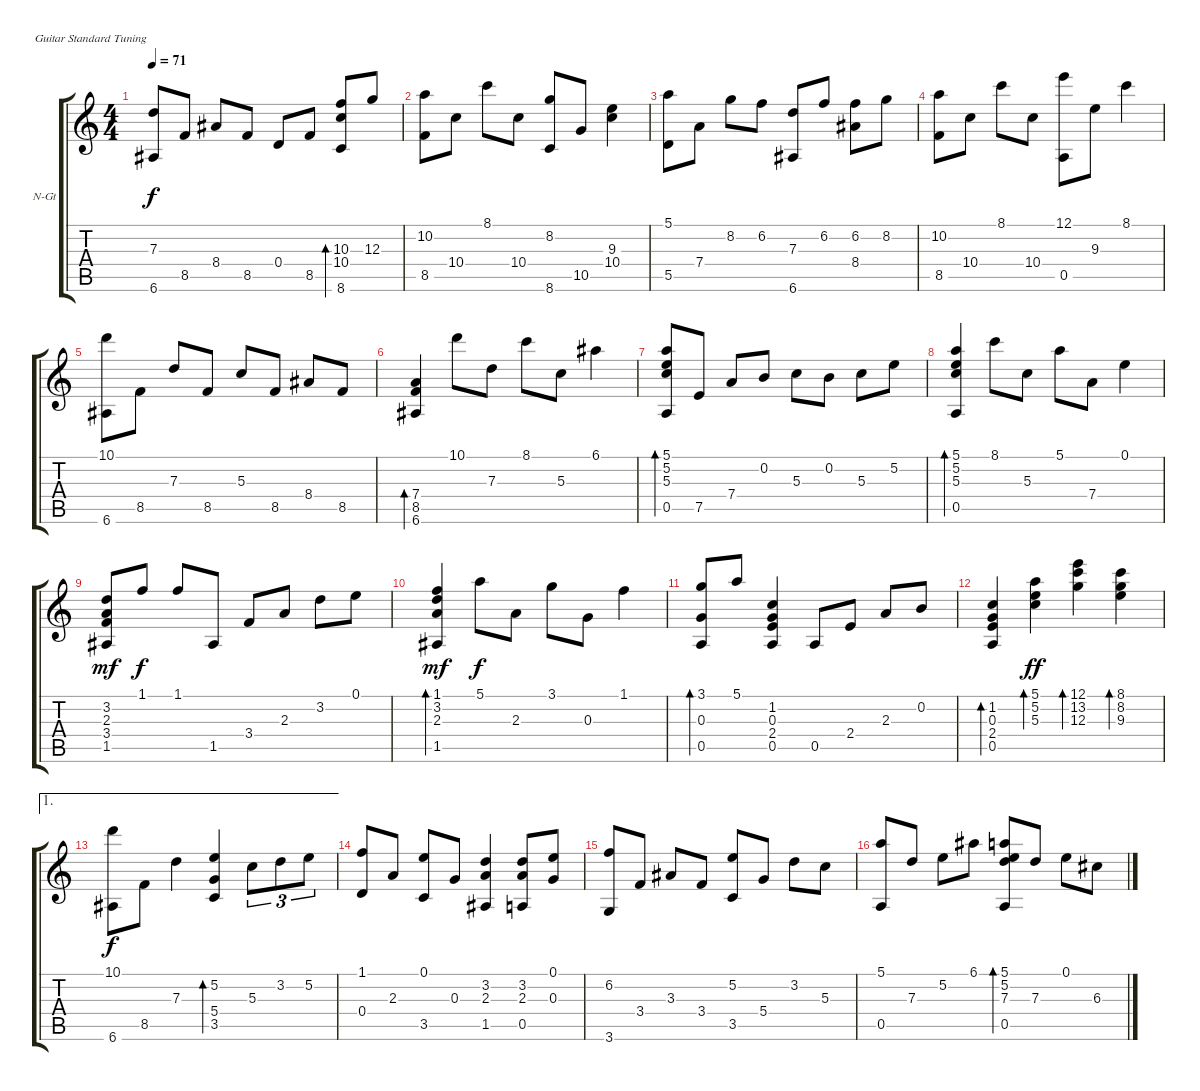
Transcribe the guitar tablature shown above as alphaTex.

\bracketExtendMode groupsimilarinstruments
\firstSystemTrackNameOrientation horizontal
\otherSystemsTrackNameOrientation horizontal
\track ("Spur 1" "N-Gt") {instrument acousticguitarnylon}
\staff {score tabs}
\tuning (E4 B3 G3 D3 A2 E2)
\ts (4 4)
\tempo 71
\clef g2
\ks c
(7.3 6.6).8{dy f} 8.5.8 8.4.8 8.5.8 0.4.8 8.5.8 (10.3 10.4 8.6).8{bd 120} 12.3.8 |
(10.2 8.5).8 10.4.8 8.1.8 10.4.8 (8.2 8.6).8 10.5.8 (9.3 10.4).4 |
(5.1 5.5).8 7.4.8 8.2.8 6.2.8 (7.3 6.6).8 6.2.8 (6.2 8.4).8 8.2.8 |
(10.2 8.5).8 10.4.8 8.1.8 10.4.8 (12.1 0.5).8 9.3.8 8.1.4 |
(10.1 6.6).8 8.5.8 7.3.8 8.5.8 5.3.8 8.5.8 8.4.8 8.5.8 |
(7.4 8.5 6.6).4{bd 240} 10.1.8 7.3.8 8.1.8 5.3.8 6.1.4 |
(5.1 5.2 5.3 0.5).8{bd 240} 7.5.8 7.4.8 0.2.8 5.3.8 0.2.8 5.3.8 5.2.8 |
(5.1 5.2 5.3 0.5).4{bd 240} 8.1.8 5.3.8 5.1.8 7.4.8 0.1.4 |
(3.2 2.3 3.4 1.5).8{dy mf} 1.1.8{dy f} 1.1.8 1.5.8 3.4.8 2.3.8 3.2.8 0.1.8 |
(1.1 3.2 2.3 1.5).4{bd 120 dy mf} 5.1.8{dy f} 2.3.8 3.1.8 0.3.8 1.1.4 |
(3.1 0.3 0.5).8{bd 240} 5.1.8 (1.2 0.3 2.4 0.5).4 0.5.8 2.4.8 2.3.8 0.2.8 |
(1.2 0.3 2.4 0.5).4{bd 120} (5.1 5.2 5.3).4{bd 240 dy ff} (12.1 13.2 12.3).4{bd 240} (8.1 8.2 9.3).4{bd 240} |
\ae 1
(10.1 6.6).8{dy f} 8.5.8 7.3.4 (5.2 5.4 3.5).4{bd 240} 5.3.8{tu (3 2)} 3.2.8{tu (3 2)} 5.2.8{tu (3 2)} |
(1.1 0.4).8 2.3.8 (0.1 3.5).8 0.3.8 (3.2 2.3 1.5).4 (3.2 2.3 0.5).8 (0.1 0.3).8 |
(6.2 3.6).8 3.4.8 3.3.8 3.4.8 (5.2 3.5).8 5.4.8 3.2.8 5.3.8 |
(5.1 0.5).8 7.3.8 5.2.8 6.1.8 (5.1 5.2 7.3 0.5).8{bd 120} 7.3.8 0.1.8 6.3.8
